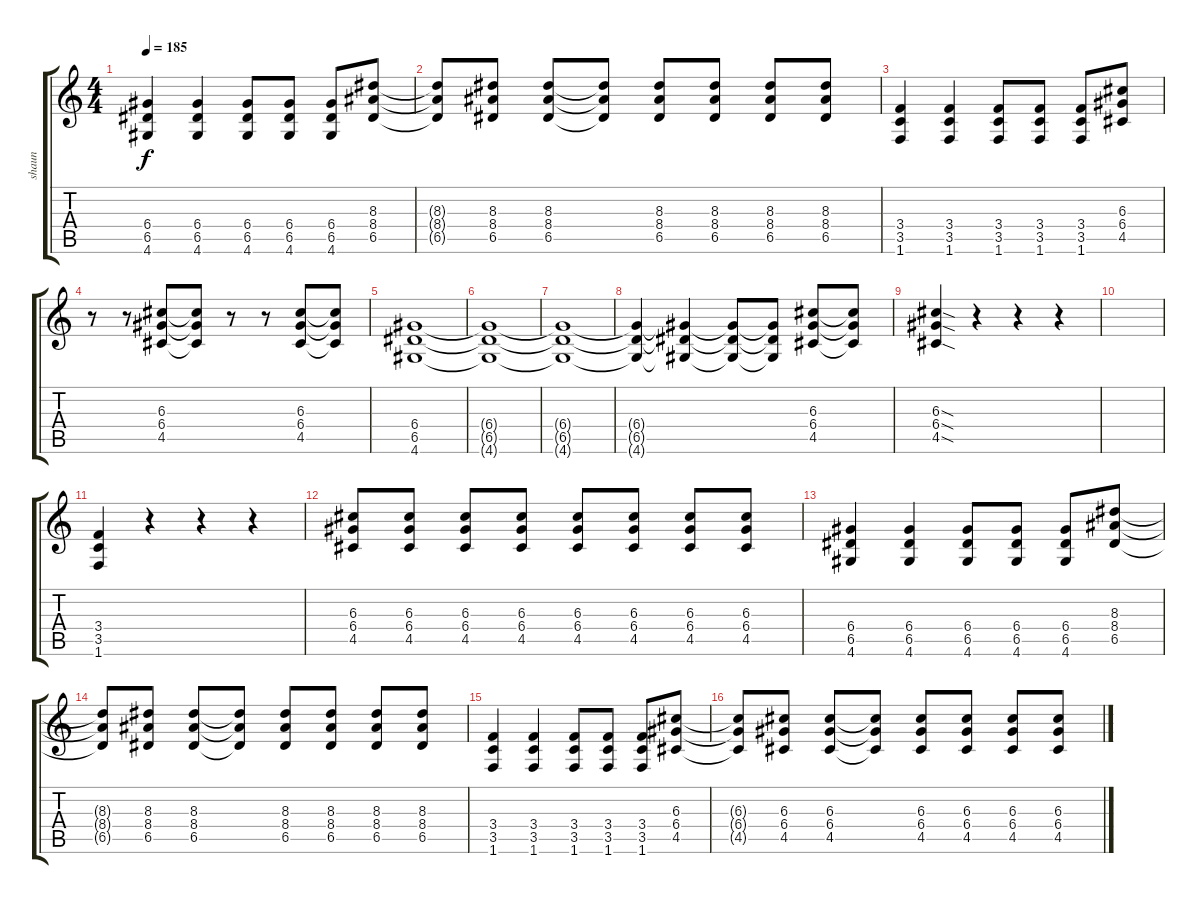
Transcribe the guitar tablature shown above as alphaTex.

\track ("shaun" "shaun") {instrument distortionguitar}
\staff {score tabs}
\tuning (E4 B3 G3 D3 A2 E2) {hide}
\ts (4 4)
\tempo 185
\clef g2
\ks c
(6.4 6.5 4.6).4{dy f} (6.4 6.5 4.6).4 (6.4 6.5 4.6).8 (6.4 6.5 4.6).8 (6.4 6.5 4.6).8 (8.3 8.4 6.5).8 |
(8.3{t} 8.4{t} 6.5{t}).8 (8.3 8.4 6.5).8 (8.3 8.4 6.5).8 (8.3{t} 8.4{t} 6.5{t}).8 (8.3 8.4 6.5).8 (8.3 8.4 6.5).8 (8.3 8.4 6.5).8 (8.3 8.4 6.5).8 |
(3.4 3.5 1.6).4 (3.4 3.5 1.6).4 (3.4 3.5 1.6).8 (3.4 3.5 1.6).8 (3.4 3.5 1.6).8 (6.3 6.4 4.5).8 |
r.8 r.8 (6.3 6.4 4.5).8 (6.3{t} 6.4{t} 4.5{t}).8 r.8 r.8 (6.3 6.4 4.5).8 (6.3{t} 6.4{t} 4.5{t}).8 |
(6.4 6.5 4.6).1 |
(6.4{t} 6.5{t} 4.6{t}).1 |
(6.4{t} 6.5{t} 4.6{t}).1 |
(6.4{t} 6.5{t} 4.6{t}).4 (6.4{t} 6.5{t} 4.6{t}).4 (6.4{t} 6.5{t} 4.6{t}).8 (6.4{t} 6.5{t} 4.6{t}).8 (6.3 6.4 4.5).8 (6.3{t} 6.4{t} 4.5{t}).8 |
(6.3{sod} 6.4{sod} 4.5{sod}).4 r.4 r.4 r.4 |
|
(3.4 3.5 1.6).4 r.4 r.4 r.4 |
(6.3 6.4 4.5).8 (6.3 6.4 4.5).8 (6.3 6.4 4.5).8 (6.3 6.4 4.5).8 (6.3 6.4 4.5).8 (6.3 6.4 4.5).8 (6.3 6.4 4.5).8 (6.3 6.4 4.5).8 |
(6.4 6.5 4.6).4 (6.4 6.5 4.6).4 (6.4 6.5 4.6).8 (6.4 6.5 4.6).8 (6.4 6.5 4.6).8 (8.3 8.4 6.5).8 |
(8.3{t} 8.4{t} 6.5{t}).8 (8.3 8.4 6.5).8 (8.3 8.4 6.5).8 (8.3{t} 8.4{t} 6.5{t}).8 (8.3 8.4 6.5).8 (8.3 8.4 6.5).8 (8.3 8.4 6.5).8 (8.3 8.4 6.5).8 |
(3.4 3.5 1.6).4 (3.4 3.5 1.6).4 (3.4 3.5 1.6).8 (3.4 3.5 1.6).8 (3.4 3.5 1.6).8 (6.3 6.4 4.5).8 |
(6.3{t} 6.4{t} 4.5{t}).8 (6.3 6.4 4.5).8 (6.3 6.4 4.5).8 (6.3{t} 6.4{t} 4.5{t}).8 (6.3 6.4 4.5).8 (6.3 6.4 4.5).8 (6.3 6.4 4.5).8 (6.3 6.4 4.5).8
